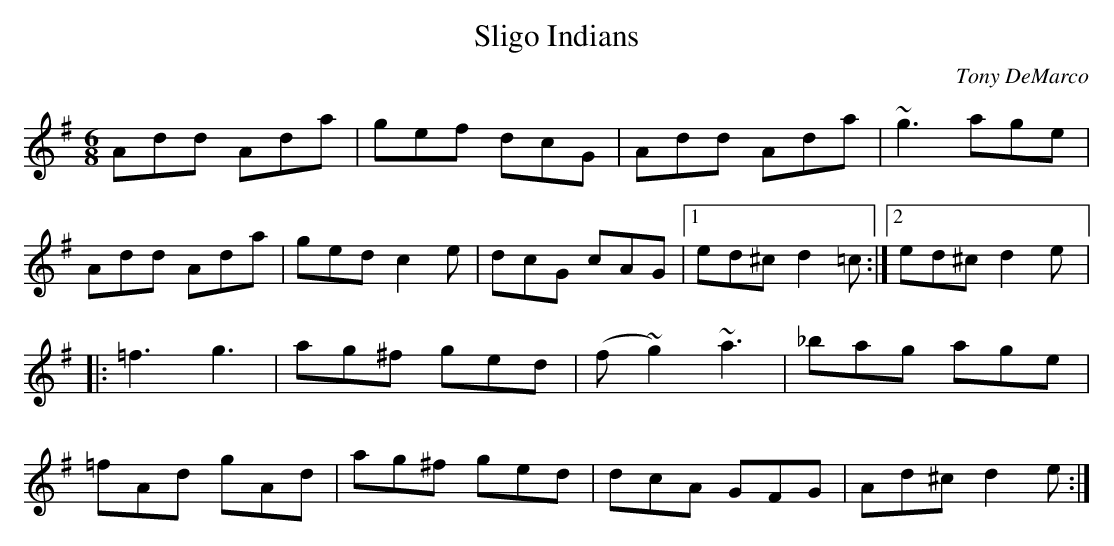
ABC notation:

X:1
T:Sligo Indians
M:6/8
L:1/8
C:Tony DeMarco
K:DMix
Add Ada | gef dcG | Add Ada | ~g3 age |
!Add Ada | ged c2e | dcG cAG |1 ed^c d2=c :|2 ed^c d2e |:
!=f3 g3 | ag^f ged | (f ~g2) ~a3 | _bag age |
!=fAd gAd | ag^f ged | dcA GFG | Ad^c d2e :|
